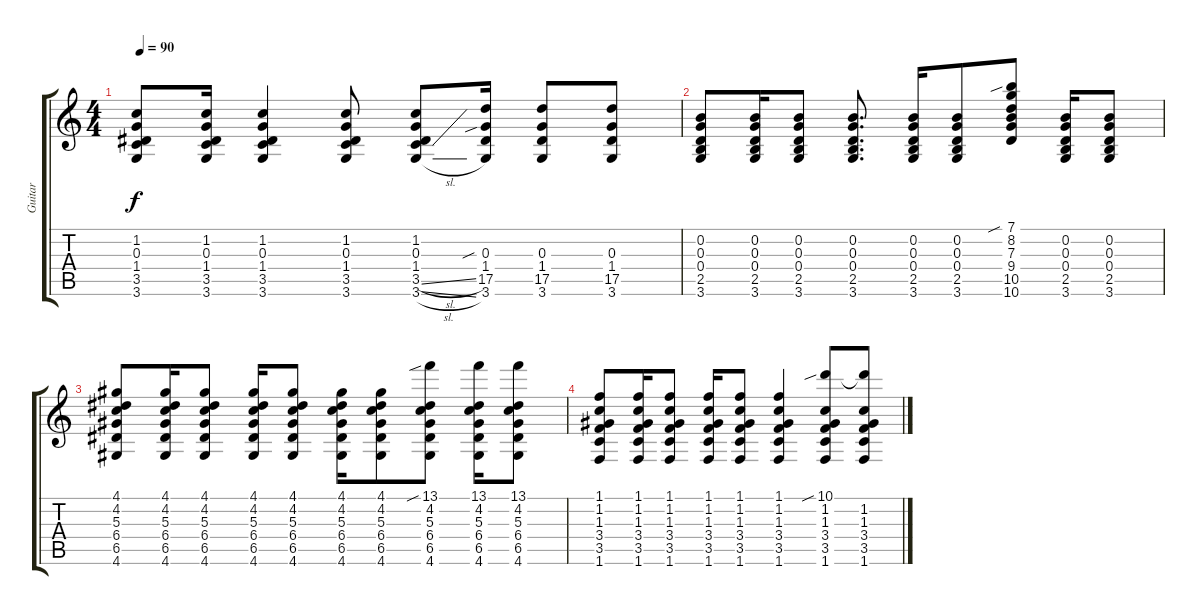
\track ("Guitar" "Guitar") {instrument electricguitarjazz}
\staff {score tabs}
\tuning (E4 B3 G3 D3 A2 E2) {hide}
\ts (4 4)
\tempo 90
\clef g2
\ks c
(1.2 0.3 1.4 3.5 3.6).8{dy f} (1.2 0.3 1.4 3.5 3.6).16 (1.2 0.3 1.4 3.5 3.6).4 (1.2 0.3 1.4 3.5 3.6).8 (1.2 0.3 1.4 3.5{sl} 3.6{sl}).8 (0.3{sib} 1.4 17.5 3.6).16 (0.3 1.4 17.5 3.6).8 (0.3 1.4 17.5 3.6).8 |
(0.2 0.3 0.4 2.5 3.6).8 (0.2 0.3 0.4 2.5 3.6).16 (0.2 0.3 0.4 2.5 3.6).8 (0.2 0.3 0.4 2.5 3.6).8{d} (0.2 0.3 0.4 2.5 3.6).16 (0.2 0.3 0.4 2.5 3.6).8 (7.1{sib} 8.2 7.3 9.4 10.5 10.6).8 (0.2 0.3 0.4 2.5 3.6).16 (0.2 0.3 0.4 2.5 3.6).8 |
(4.1 4.2 5.3 6.4 6.5 4.6).8 (4.1 4.2 5.3 6.4 6.5 4.6).16 (4.1 4.2 5.3 6.4 6.5 4.6).8 (4.1 4.2 5.3 6.4 6.5 4.6).16 (4.1 4.2 5.3 6.4 6.5 4.6).8 (4.1 4.2 5.3 6.4 6.5 4.6).16 (4.1 4.2 5.3 6.4 6.5 4.6).8 (13.1{sib} 4.2 5.3 6.4 6.5 4.6).8 (13.1 4.2 5.3 6.4 6.5 4.6).16 (13.1 4.2 5.3 6.4 6.5 4.6).8 |
(1.1 1.2 1.3 3.4 3.5 1.6).8 (1.1 1.2 1.3 3.4 3.5 1.6).16 (1.1 1.2 1.3 3.4 3.5 1.6).8 (1.1 1.2 1.3 3.4 3.5 1.6).16 (1.1 1.2 1.3 3.4 3.5 1.6).8 (1.1 1.2 1.3 3.4 3.5 1.6).4 (10.1{sib} 1.2 1.3 3.4 3.5 1.6).8 (10.1{t} 1.2 1.3 3.4 3.5 1.6).8
